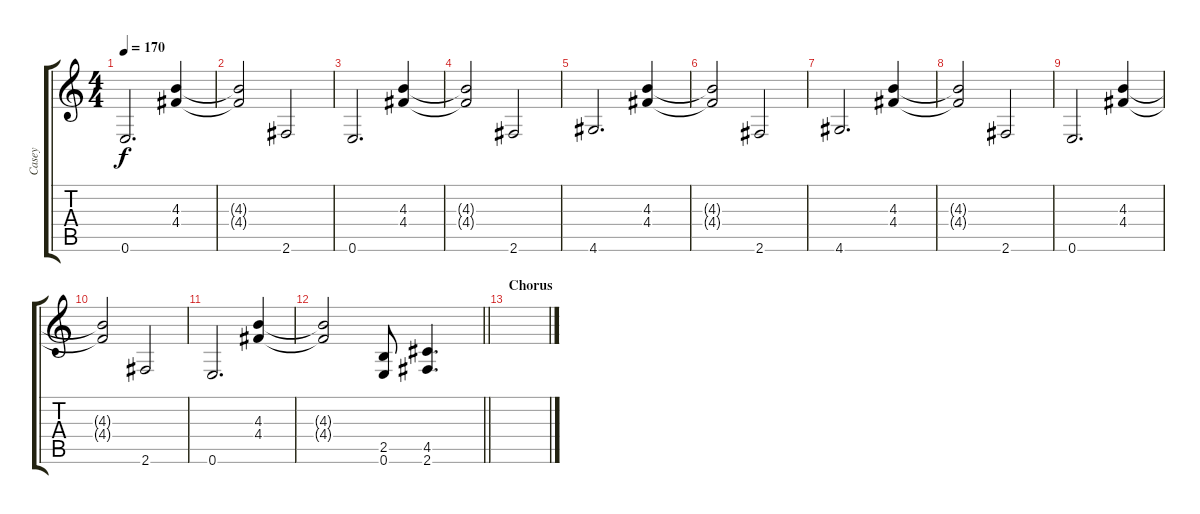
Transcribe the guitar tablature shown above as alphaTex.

\track ("Casey" "Casey") {instrument acousticguitarsteel}
\staff {score tabs}
\tuning (E4 B3 G3 D3 A2 E2) {hide}
\ts (4 4)
\tempo 170
\clef g2
\ks c
0.6.2{d dy f} (4.3 4.4).4 |
(4.3{t} 4.4{t}).2 2.6.2 |
0.6.2{d} (4.3 4.4).4 |
(4.3{t} 4.4{t}).2 2.6.2 |
4.6.2{d} (4.3 4.4).4 |
(4.3{t} 4.4{t}).2 2.6.2 |
4.6.2{d} (4.3 4.4).4 |
(4.3{t} 4.4{t}).2 2.6.2 |
0.6.2{d} (4.3 4.4).4 |
(4.3{t} 4.4{t}).2 2.6.2 |
0.6.2{d} (4.3 4.4).4 |
\barLineRight lightlight
(4.3{t} 4.4{t}).2 (2.5 0.6).8 (4.5 2.6).4{d} |
\section ("" "Chorus")
